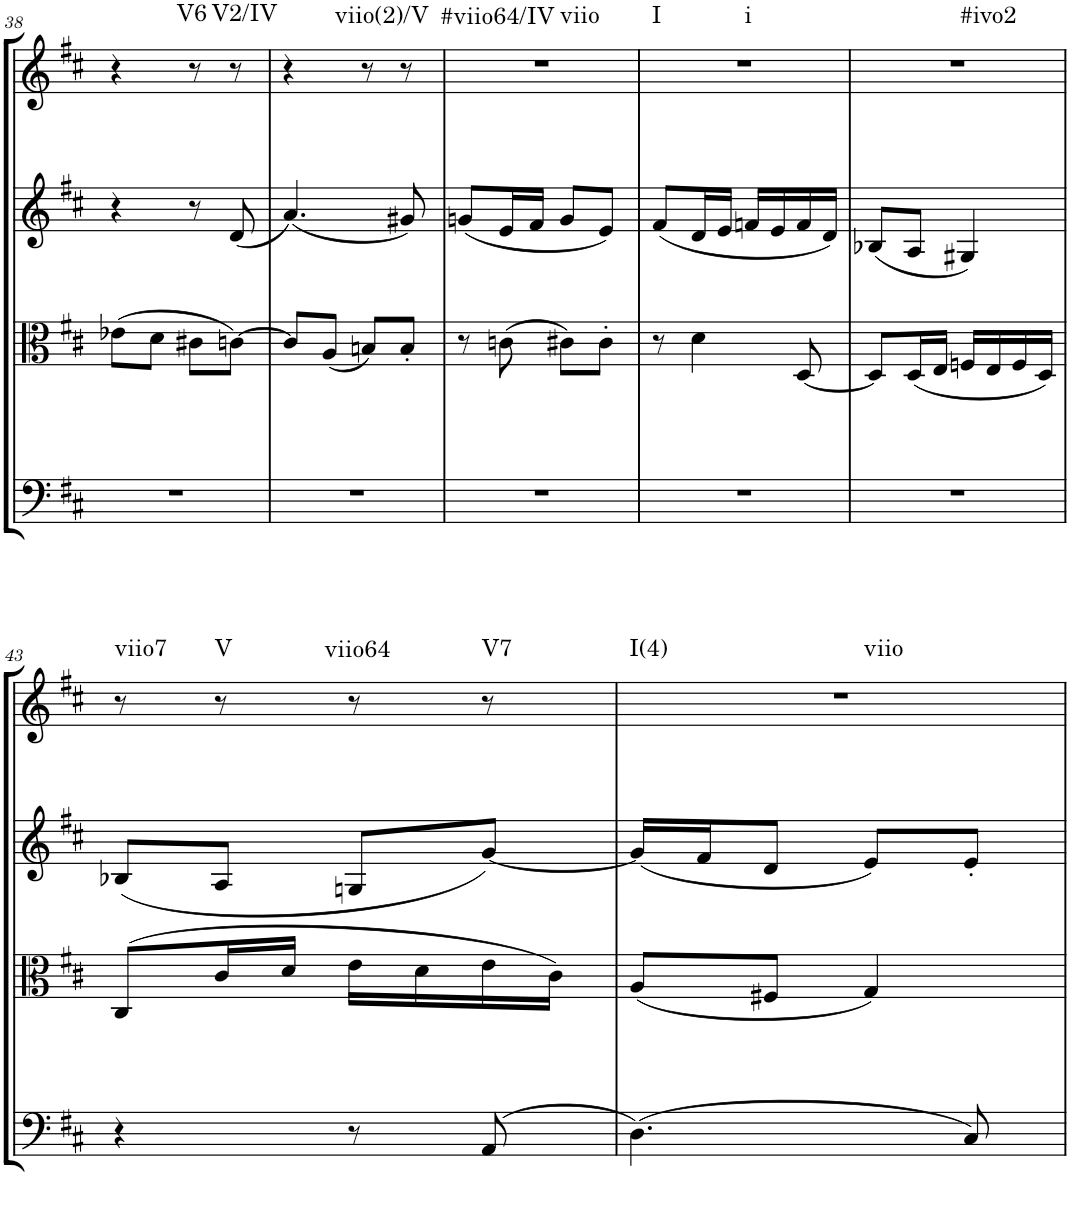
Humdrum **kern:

**kern	**kern	**kern	**kern	**harte
*part4	*part3	*part2	*part1	*part1
*staff4	*staff3	*staff2	*staff1	*
*I"Cello	*I"Viola	*I"2nd Violin	*I"1st Violin	*
*	*I'Vla	*I'Vln	*I'Vln	*
!!LO:PB:g=z
*clefF4	*clefC3	*clefG2	*clefG2	*
*k[f#c#]	*k[f#c#]	*k[f#c#]	*k[f#c#]	*
*M2/4	*M2/4	*M2/4	*M2/4	*
=38	=38	=38	=38	=38
2r	(8e-X\L	4r	4r	.
.	8d\J	.	.	.
!	!	!	!	!LO:H:kt=V6
.	8c#X\L	8r	8r	N
!	!	!	!	!LO:H:kt=V2/IV
.	[8cn\J)	(8d/	8r	N
=39	=39	=39	=39	=39
2r	8c/L]	(4.a/)	4r	.
.	(8A/J	.	.	.
!	!	!	!	!LO:H:kt=viio(2)/V
.	8Bn/L)	.	8r	N
.	8B'/J	8g#X/)	8r	.
=40	=40	=40	=40	=40
!	!	!	!	!LO:H:n=1:kt=#viio64/IV
!	!	!	!	!LO:H:n=2:kt=viio
2r	8r	(8gn/L	2r	N N
.	(8cn\	16e/L	.	.
.	.	16f#/JJ	.	.
.	8c#X\L)	8g/L	.	.
.	8c#'\J	8e/J)	.	.
=41	=41	=41	=41	=41
!	!	!	!	!LO:H:n=1:kt=I
!	!	!	!	!LO:H:n=2:kt=i
2r	8r	(8f#/L	2r	N N
.	4d\	16d/L	.	.
.	.	16e/JJ	.	.
.	.	16fn/LL	.	.
.	.	16e/	.	.
.	[8D/	16f/	.	.
.	.	16d/JJ)	.	.
=42	=42	=42	=42	=42
!	!	!	!	!LO:H:kt=#ivo2
2r	8D/L]	(8B-X/L	2r	N
.	(16D/L	8A/J	.	.
.	16E/JJ	.	.	.
.	16Fn/LL	4G#X/)	.	.
.	16E/	.	.	.
.	16F/	.	.	.
.	16D/JJ)	.	.	.
!!LO:LB:g=z
=43	=43	=43	=43	=43
!	!	!	!	!LO:H:kt=viio7
4r	(8C#/L	(8B-X/L	8r	N
!	!	!	!	!LO:H:kt=V
.	16c#/L	8A/J	8r	N
.	16d/JJ	.	.	.
!	!	!	!	!LO:H:kt=viio64
8r	16e\LL	8Gn/L	8r	N
.	16d\	.	.	.
!	!	!	!	!LO:H:kt=V7
(8AA/	16e\	[8g/J)	8r	N
.	16c#\JJ)	.	.	.
=44	=44	=44	=44	=44
!	!	!	!	!LO:H:n=1:kt=I(4)
!	!	!	!	!LO:H:n=2:kt=viio
(4.D\)	(8A/L	(16g/LL]	2r	N N
.	.	16f#/J	.	.
.	8F#X/J	8d/J	.	.
.	4G/)	8e/L)	.	.
8C#/)	.	8e'/J	.	.
=	=	=	=	=
*-	*-	*-	*-	*-
